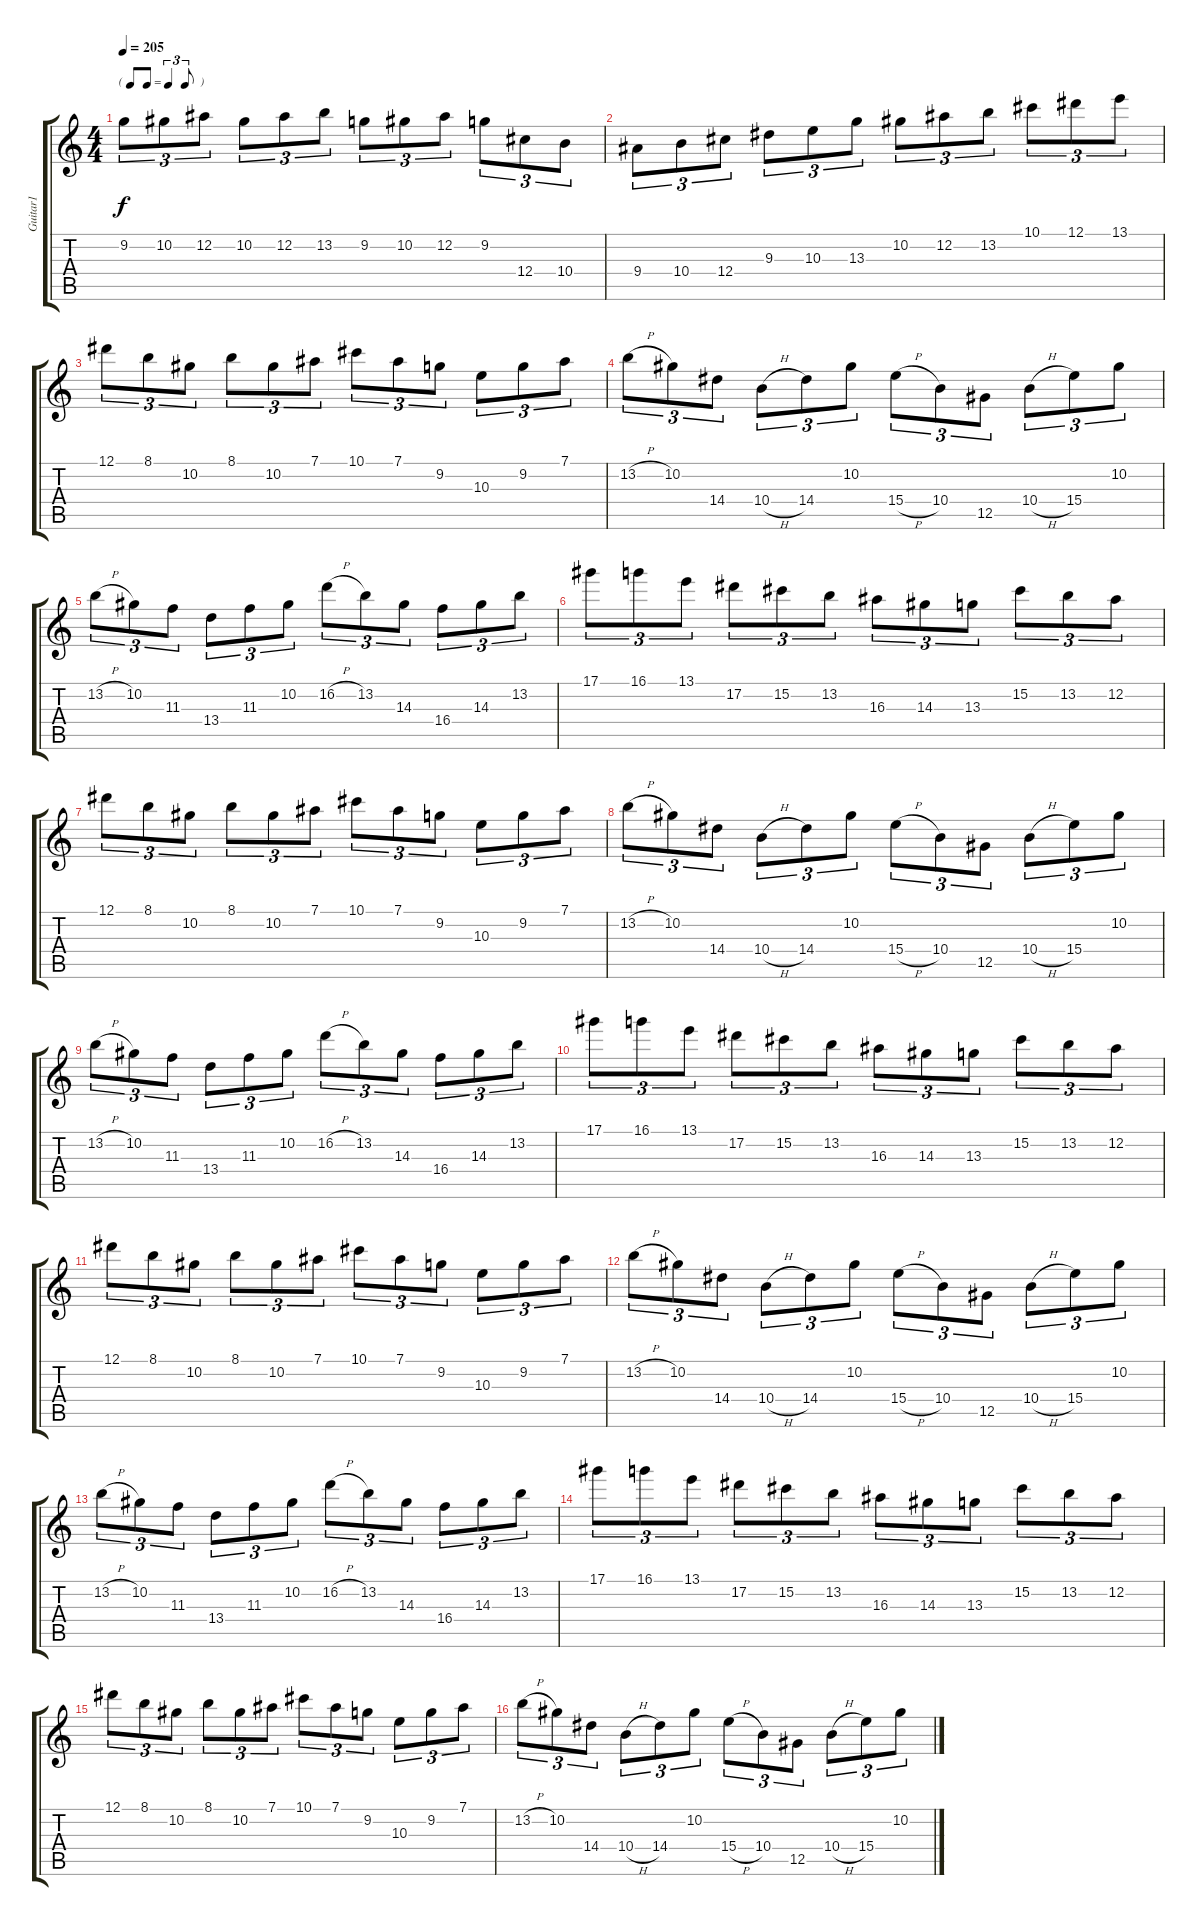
\track ("Guitar1" "Guitar1") {instrument distortionguitar}
\staff {score tabs}
\tuning (Eb4 Bb3 Gb3 Db3 Ab2 Eb2) {hide}
\ts (4 4)
\tf triplet8th
\tempo 205
\clef g2
\ks c
9.2.8{tu (3 2) dy f instrument distortionguitar} 10.2.8{tu (3 2)} 12.2.8{tu (3 2)} 10.2.8{tu (3 2)} 12.2.8{tu (3 2)} 13.2.8{tu (3 2)} 9.2.8{tu (3 2)} 10.2.8{tu (3 2)} 12.2.8{tu (3 2)} 9.2.8{tu (3 2)} 12.4.8{tu (3 2)} 10.4.8{tu (3 2)} |
9.4.8{tu (3 2)} 10.4.8{tu (3 2)} 12.4.8{tu (3 2)} 9.3.8{tu (3 2)} 10.3.8{tu (3 2)} 13.3.8{tu (3 2)} 10.2.8{tu (3 2)} 12.2.8{tu (3 2)} 13.2.8{tu (3 2)} 10.1.8{tu (3 2)} 12.1.8{tu (3 2)} 13.1.8{tu (3 2)} |
12.1.8{tu (3 2)} 8.1.8{tu (3 2)} 10.2.8{tu (3 2)} 8.1.8{tu (3 2)} 10.2.8{tu (3 2)} 7.1.8{tu (3 2)} 10.1.8{tu (3 2)} 7.1.8{tu (3 2)} 9.2.8{tu (3 2)} 10.3.8{tu (3 2)} 9.2.8{tu (3 2)} 7.1.8{tu (3 2)} |
13.2{h}.8{tu (3 2)} 10.2.8{tu (3 2)} 14.4.8{tu (3 2)} 10.4{h}.8{tu (3 2)} 14.4.8{tu (3 2)} 10.2.8{tu (3 2)} 15.4{h}.8{tu (3 2)} 10.4.8{tu (3 2)} 12.5.8{tu (3 2)} 10.4{h}.8{tu (3 2)} 15.4.8{tu (3 2)} 10.2.8{tu (3 2)} |
13.2{h}.8{tu (3 2)} 10.2.8{tu (3 2)} 11.3.8{tu (3 2)} 13.4.8{tu (3 2)} 11.3.8{tu (3 2)} 10.2.8{tu (3 2)} 16.2{h}.8{tu (3 2)} 13.2.8{tu (3 2)} 14.3.8{tu (3 2)} 16.4.8{tu (3 2)} 14.3.8{tu (3 2)} 13.2.8{tu (3 2)} |
17.1.8{tu (3 2)} 16.1.8{tu (3 2)} 13.1.8{tu (3 2)} 17.2.8{tu (3 2)} 15.2.8{tu (3 2)} 13.2.8{tu (3 2)} 16.3.8{tu (3 2)} 14.3.8{tu (3 2)} 13.3.8{tu (3 2)} 15.2.8{tu (3 2)} 13.2.8{tu (3 2)} 12.2.8{tu (3 2)} |
12.1.8{tu (3 2)} 8.1.8{tu (3 2)} 10.2.8{tu (3 2)} 8.1.8{tu (3 2)} 10.2.8{tu (3 2)} 7.1.8{tu (3 2)} 10.1.8{tu (3 2)} 7.1.8{tu (3 2)} 9.2.8{tu (3 2)} 10.3.8{tu (3 2)} 9.2.8{tu (3 2)} 7.1.8{tu (3 2)} |
13.2{h}.8{tu (3 2)} 10.2.8{tu (3 2)} 14.4.8{tu (3 2)} 10.4{h}.8{tu (3 2)} 14.4.8{tu (3 2)} 10.2.8{tu (3 2)} 15.4{h}.8{tu (3 2)} 10.4.8{tu (3 2)} 12.5.8{tu (3 2)} 10.4{h}.8{tu (3 2)} 15.4.8{tu (3 2)} 10.2.8{tu (3 2)} |
13.2{h}.8{tu (3 2)} 10.2.8{tu (3 2)} 11.3.8{tu (3 2)} 13.4.8{tu (3 2)} 11.3.8{tu (3 2)} 10.2.8{tu (3 2)} 16.2{h}.8{tu (3 2)} 13.2.8{tu (3 2)} 14.3.8{tu (3 2)} 16.4.8{tu (3 2)} 14.3.8{tu (3 2)} 13.2.8{tu (3 2)} |
17.1.8{tu (3 2)} 16.1.8{tu (3 2)} 13.1.8{tu (3 2)} 17.2.8{tu (3 2)} 15.2.8{tu (3 2)} 13.2.8{tu (3 2)} 16.3.8{tu (3 2)} 14.3.8{tu (3 2)} 13.3.8{tu (3 2)} 15.2.8{tu (3 2)} 13.2.8{tu (3 2)} 12.2.8{tu (3 2)} |
12.1.8{tu (3 2)} 8.1.8{tu (3 2)} 10.2.8{tu (3 2)} 8.1.8{tu (3 2)} 10.2.8{tu (3 2)} 7.1.8{tu (3 2)} 10.1.8{tu (3 2)} 7.1.8{tu (3 2)} 9.2.8{tu (3 2)} 10.3.8{tu (3 2)} 9.2.8{tu (3 2)} 7.1.8{tu (3 2)} |
13.2{h}.8{tu (3 2)} 10.2.8{tu (3 2)} 14.4.8{tu (3 2)} 10.4{h}.8{tu (3 2)} 14.4.8{tu (3 2)} 10.2.8{tu (3 2)} 15.4{h}.8{tu (3 2)} 10.4.8{tu (3 2)} 12.5.8{tu (3 2)} 10.4{h}.8{tu (3 2)} 15.4.8{tu (3 2)} 10.2.8{tu (3 2)} |
13.2{h}.8{tu (3 2)} 10.2.8{tu (3 2)} 11.3.8{tu (3 2)} 13.4.8{tu (3 2)} 11.3.8{tu (3 2)} 10.2.8{tu (3 2)} 16.2{h}.8{tu (3 2)} 13.2.8{tu (3 2)} 14.3.8{tu (3 2)} 16.4.8{tu (3 2)} 14.3.8{tu (3 2)} 13.2.8{tu (3 2)} |
17.1.8{tu (3 2)} 16.1.8{tu (3 2)} 13.1.8{tu (3 2)} 17.2.8{tu (3 2)} 15.2.8{tu (3 2)} 13.2.8{tu (3 2)} 16.3.8{tu (3 2)} 14.3.8{tu (3 2)} 13.3.8{tu (3 2)} 15.2.8{tu (3 2)} 13.2.8{tu (3 2)} 12.2.8{tu (3 2)} |
12.1.8{tu (3 2)} 8.1.8{tu (3 2)} 10.2.8{tu (3 2)} 8.1.8{tu (3 2)} 10.2.8{tu (3 2)} 7.1.8{tu (3 2)} 10.1.8{tu (3 2)} 7.1.8{tu (3 2)} 9.2.8{tu (3 2)} 10.3.8{tu (3 2)} 9.2.8{tu (3 2)} 7.1.8{tu (3 2)} |
13.2{h}.8{tu (3 2)} 10.2.8{tu (3 2)} 14.4.8{tu (3 2)} 10.4{h}.8{tu (3 2)} 14.4.8{tu (3 2)} 10.2.8{tu (3 2)} 15.4{h}.8{tu (3 2)} 10.4.8{tu (3 2)} 12.5.8{tu (3 2)} 10.4{h}.8{tu (3 2)} 15.4.8{tu (3 2)} 10.2.8{tu (3 2)}
